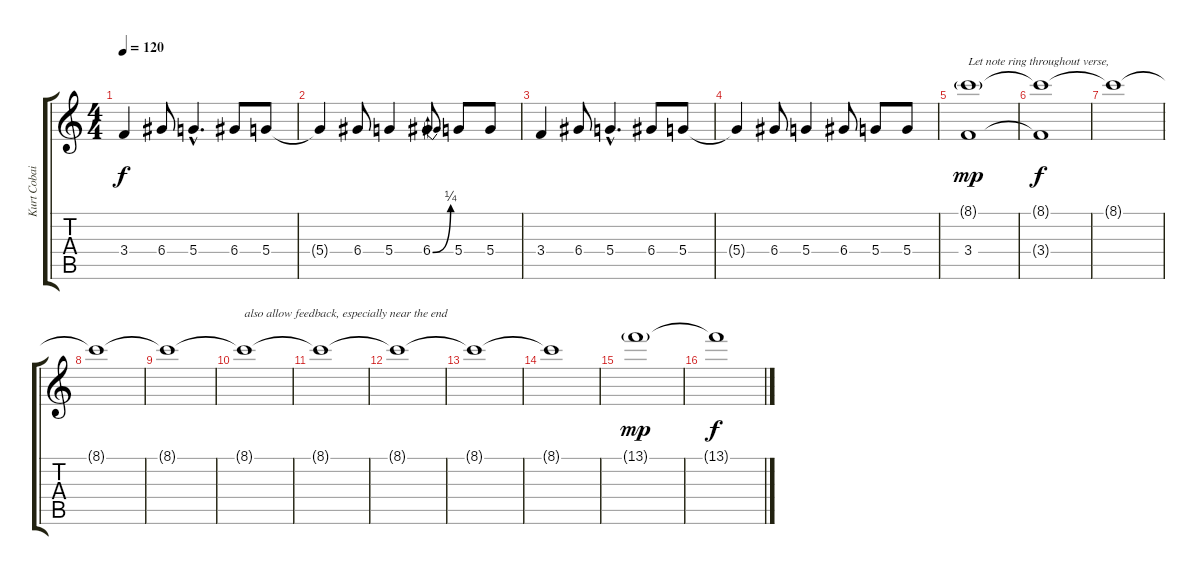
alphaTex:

\track ("Kurt Cobain - Lead Guitar" "Kurt Cobai") {instrument overdrivenguitar}
\staff {score tabs}
\tuning (E4 B3 G3 D3 A2 E2) {hide}
\ts (4 4)
\tempo 120
\clef g2
\ks c
3.4.4{dy f} 6.4.8 5.4{hac}.4{d} 6.4.8 5.4.8 |
5.4{t}.4 6.4.8 5.4.4 6.4{be (bend 0 0 60 1)}.8 5.4.8 5.4.8 |
3.4.4 6.4.8 5.4{hac}.4{d} 6.4.8 5.4.8 |
5.4{t}.4 6.4.8 5.4.4 6.4.8 5.4.8 5.4.8 |
(8.1{g} 3.4).1{txt "Let note ring throughout verse, " dy mp} |
(8.1{t} 3.4{t}).1{dy f} |
8.1{t}.1 |
8.1{t}.1 |
8.1{t}.1 |
8.1{t}.1{txt "also allow feedback, especially near the end"} |
8.1{t}.1 |
8.1{t}.1 |
8.1{t}.1 |
8.1{t}.1 |
13.1{g}.1{dy mp} |
13.1{t}.1{dy f}
